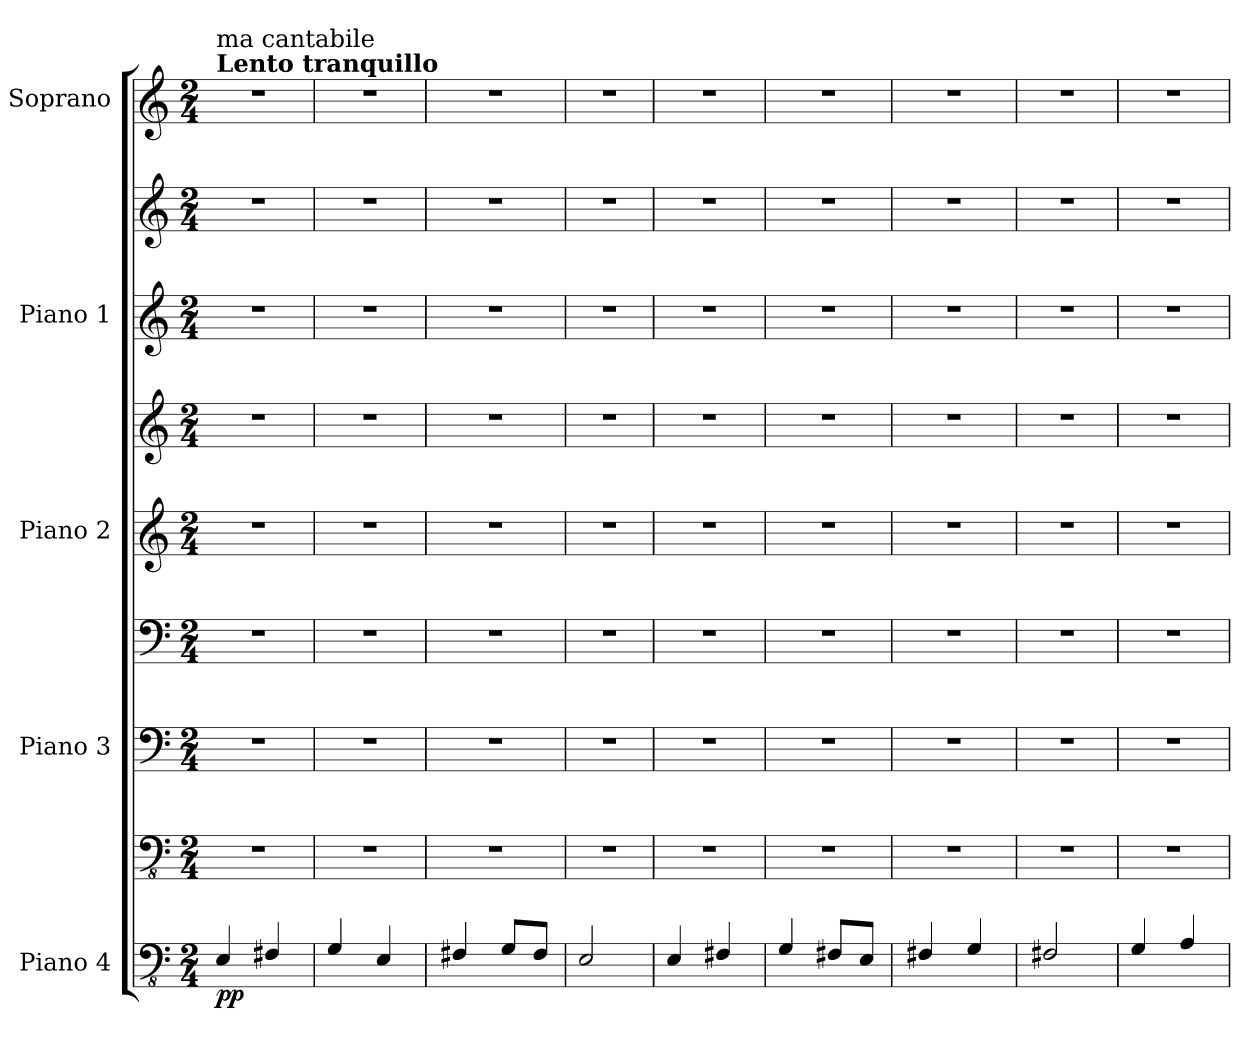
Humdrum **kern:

**kern	**kern	**dynam	**kern	**kern	**kern	**kern	**kern	**kern	**kern
*part5	*part5	*part5	*part4	*part4	*part3	*part3	*part2	*part2	*part1
*staff9	*staff8	*staff8/9	*staff7	*staff6	*staff5	*staff4	*staff3	*staff2	*staff1
*I"Piano 4	*	*	*I"Piano 3	*	*I"Piano 2	*	*I"Piano 1	*	*I"Soprano
*I'Pno. 4	*	*	*I'Pno. 3	*	*I'Pno. 2	*	*I'Pno. 1	*	*I'S.
*clefFv4	*clefFv4	*	*clefF4	*clefF4	*clefG2	*clefG2	*clefG2	*clefG2	*clefG2
*ITrd7c12	*ITrd7c12	*	*	*	*	*	*	*	*
*k[]	*k[]	*	*k[]	*k[]	*k[]	*k[]	*k[]	*k[]	*k[]
*C:	*C:	*	*C:	*C:	*C:	*C:	*C:	*C:	*C:
*M2/4	*M2/4	*	*M2/4	*M2/4	*M2/4	*M2/4	*M2/4	*M2/4	*M2/4
*MM50	*MM50	*	*MM50	*MM50	*MM50	*MM50	*MM50	*MM50	*MM50
=1	=1	=1	=1	=1	=1	=1	=1	=1	=1
!	!	!	!	!	!	!	!	!	!LO:TX:a:B:t=Lento tranquillo
!	!	!	!	!	!	!	!	!	!LO:TX:a:t=ma cantabile
!	!	!LO:DY:b=2	!	!	!	!	!	!	!
4EEE/	2r	pp	2r	2r	2r	2r	2r	2r	2r
4FFF#X/	.	.	.	.	.	.	.	.	.
=2	=2	=2	=2	=2	=2	=2	=2	=2	=2
4GGG/	2r	.	2r	2r	2r	2r	2r	2r	2r
4EEE/	.	.	.	.	.	.	.	.	.
=3	=3	=3	=3	=3	=3	=3	=3	=3	=3
4FFF#X/	2r	.	2r	2r	2r	2r	2r	2r	2r
8GGG/L	.	.	.	.	.	.	.	.	.
8FFF#/J	.	.	.	.	.	.	.	.	.
=4	=4	=4	=4	=4	=4	=4	=4	=4	=4
2EEE/	2r	.	2r	2r	2r	2r	2r	2r	2r
=5	=5	=5	=5	=5	=5	=5	=5	=5	=5
4EEE/	2r	.	2r	2r	2r	2r	2r	2r	2r
4FFF#X/	.	.	.	.	.	.	.	.	.
=6	=6	=6	=6	=6	=6	=6	=6	=6	=6
4GGG/	2r	.	2r	2r	2r	2r	2r	2r	2r
8FFF#X/L	.	.	.	.	.	.	.	.	.
8EEE/J	.	.	.	.	.	.	.	.	.
=7	=7	=7	=7	=7	=7	=7	=7	=7	=7
4FFF#X/	2r	.	2r	2r	2r	2r	2r	2r	2r
4GGG/	.	.	.	.	.	.	.	.	.
=8	=8	=8	=8	=8	=8	=8	=8	=8	=8
2FFF#X/	2r	.	2r	2r	2r	2r	2r	2r	2r
=9	=9	=9	=9	=9	=9	=9	=9	=9	=9
4GGG/	2r	.	2r	2r	2r	2r	2r	2r	2r
4AAA/	.	.	.	.	.	.	.	.	.
=	=	=	=	=	=	=	=	=	=
*-	*-	*-	*-	*-	*-	*-	*-	*-	*-
